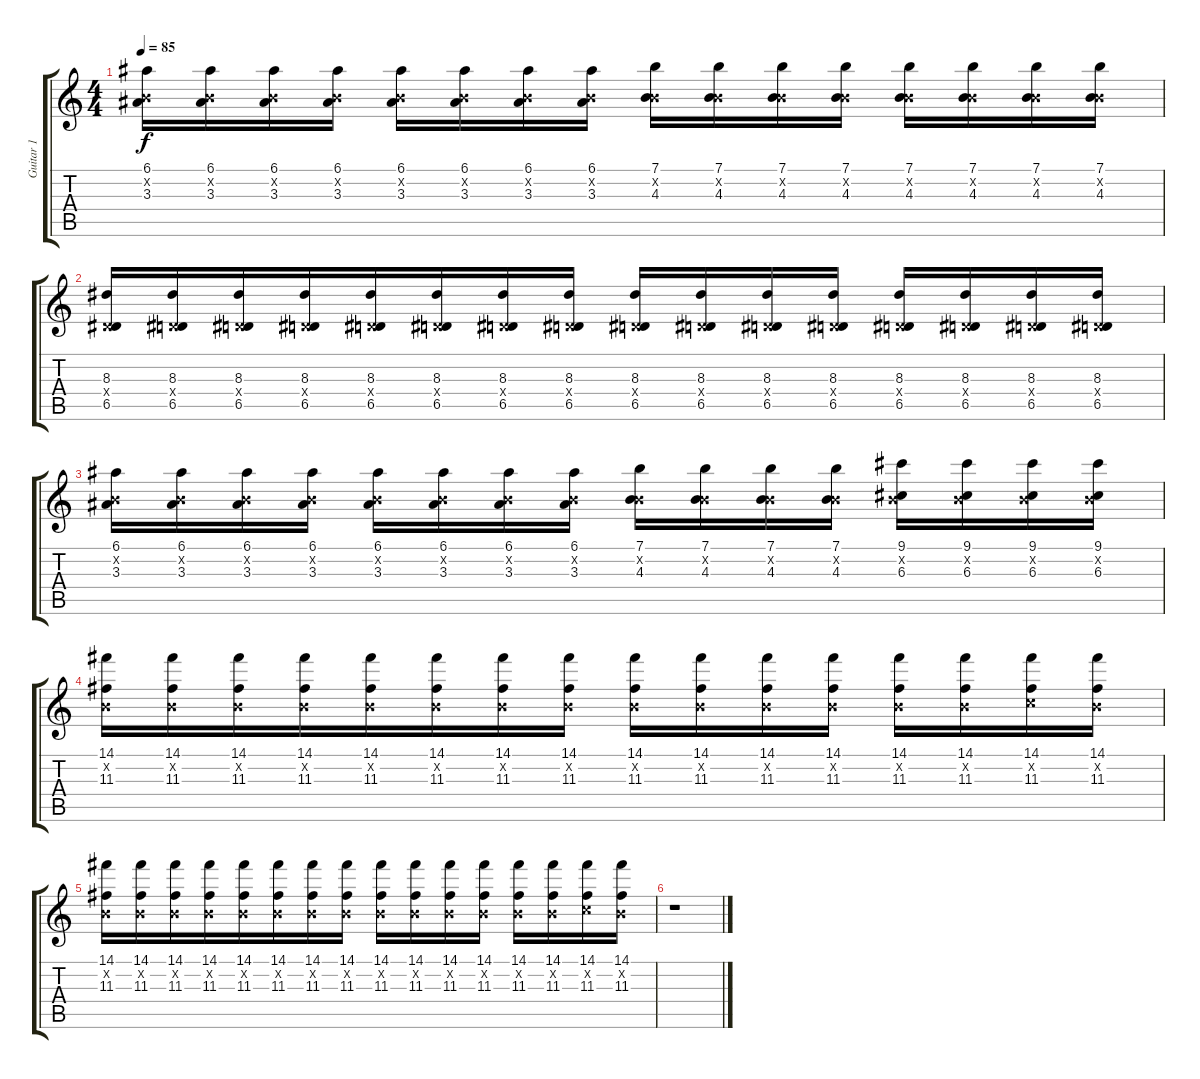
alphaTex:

\track ("Guitar 1" "Guitar 1") {instrument distortionguitar}
\staff {score tabs}
\tuning (E4 B3 G3 D3 A2 E2) {hide}
\ts (4 4)
\tempo 85
\clef g2
\ks c
(6.1 0.2{x} 3.3).16{dy f} (6.1 0.2{x} 3.3).16 (6.1 0.2{x} 3.3).16 (6.1 0.2{x} 3.3).16 (6.1 0.2{x} 3.3).16 (6.1 0.2{x} 3.3).16 (6.1 0.2{x} 3.3).16 (6.1 0.2{x} 3.3).16 (7.1 0.2{x} 4.3).16 (7.1 0.2{x} 4.3).16 (7.1 0.2{x} 4.3).16 (7.1 0.2{x} 4.3).16 (7.1 0.2{x} 4.3).16 (7.1 0.2{x} 4.3).16 (7.1 0.2{x} 4.3).16 (7.1 0.2{x} 4.3).16 |
(8.3 0.4{x} 6.5).16 (8.3 0.4{x} 6.5).16 (8.3 0.4{x} 6.5).16 (8.3 0.4{x} 6.5).16{beam merge} (8.3 0.4{x} 6.5).16 (8.3 0.4{x} 6.5).16 (8.3 0.4{x} 6.5).16 (8.3 0.4{x} 6.5).16 (8.3 0.4{x} 6.5).16 (8.3 0.4{x} 6.5).16 (8.3 0.4{x} 6.5).16 (8.3 0.4{x} 6.5).16 (8.3 0.4{x} 6.5).16 (8.3 0.4{x} 6.5).16 (8.3 0.4{x} 6.5).16 (8.3 0.4{x} 6.5).16 |
(6.1 0.2{x} 3.3).16 (6.1 0.2{x} 3.3).16 (6.1 0.2{x} 3.3).16 (6.1 0.2{x} 3.3).16 (6.1 0.2{x} 3.3).16 (6.1 0.2{x} 3.3).16 (6.1 0.2{x} 3.3).16 (6.1 0.2{x} 3.3).16 (7.1 0.2{x} 4.3).16 (7.1 0.2{x} 4.3).16 (7.1 0.2{x} 4.3).16 (7.1 0.2{x} 4.3).16 (9.1 0.2{x} 6.3).16 (9.1 0.2{x} 6.3).16 (9.1 0.2{x} 6.3).16 (9.1 0.2{x} 6.3).16 |
(14.1 0.2{x} 11.3).16 (14.1 0.2{x} 11.3).16 (14.1 0.2{x} 11.3).16 (14.1 0.2{x} 11.3).16{beam merge} (14.1 0.2{x} 11.3).16 (14.1 0.2{x} 11.3).16 (14.1 0.2{x} 11.3).16 (14.1 0.2{x} 11.3).16 (14.1 0.2{x} 11.3).16 (14.1 0.2{x} 11.3).16 (14.1 0.2{x} 11.3).16 (14.1 0.2{x} 11.3).16 (14.1 0.2{x} 11.3).16 (14.1 0.2{x} 11.3).16 (14.1 1.2{x} 11.3).16 (14.1 0.2{x} 11.3).16 |
(14.1 0.2{x} 11.3).16 (14.1 0.2{x} 11.3).16 (14.1 0.2{x} 11.3).16 (14.1 0.2{x} 11.3).16{beam merge} (14.1 0.2{x} 11.3).16 (14.1 0.2{x} 11.3).16 (14.1 0.2{x} 11.3).16 (14.1 0.2{x} 11.3).16 (14.1 0.2{x} 11.3).16 (14.1 0.2{x} 11.3).16 (14.1 0.2{x} 11.3).16 (14.1 0.2{x} 11.3).16 (14.1 0.2{x} 11.3).16 (14.1 0.2{x} 11.3).16 (14.1 1.2{x} 11.3).16 (14.1 0.2{x} 11.3).16 |
r.1
